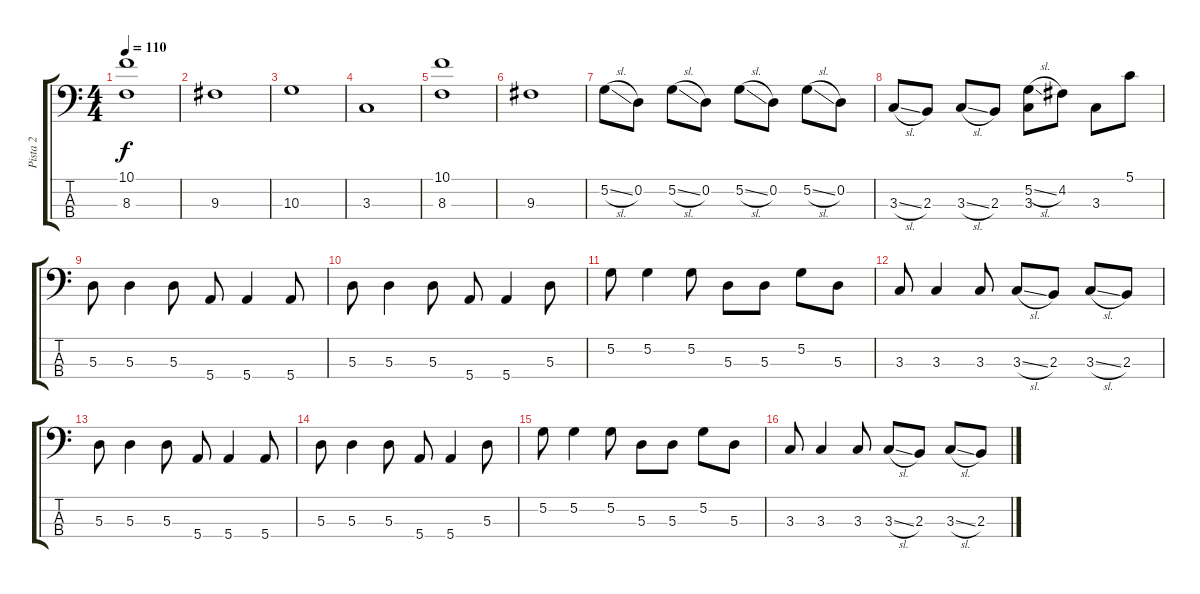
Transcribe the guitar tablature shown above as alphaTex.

\track ("Pista 2" "Pista 2") {instrument electricbassfinger}
\staff {score tabs}
\tuning (G2 D2 A1 E1) {hide}
\ts (4 4)
\tempo 110
\clef f4
\ks c
(10.1 8.3).1{dy f} |
9.3.1 |
10.3.1 |
3.3.1 |
(10.1 8.3).1 |
9.3.1 |
5.2{sl}.8 0.2.8 5.2{sl}.8 0.2.8 5.2{sl}.8 0.2.8 5.2{sl}.8 0.2.8 |
3.3{sl}.8 2.3.8 3.3{sl}.8 2.3.8 (5.2{sl} 3.3).8 4.2.8 3.3.8 5.1.8 |
5.3.8 5.3.4 5.3.8 5.4.8 5.4.4 5.4.8 |
5.3.8 5.3.4 5.3.8 5.4.8 5.4.4 5.3.8 |
5.2.8 5.2.4 5.2.8 5.3.8 5.3.8 5.2.8 5.3.8 |
3.3.8 3.3.4 3.3.8 3.3{sl}.8 2.3.8 3.3{sl}.8 2.3.8 |
5.3.8 5.3.4 5.3.8 5.4.8 5.4.4 5.4.8 |
5.3.8 5.3.4 5.3.8 5.4.8 5.4.4 5.3.8 |
5.2.8 5.2.4 5.2.8 5.3.8 5.3.8 5.2.8 5.3.8 |
3.3.8 3.3.4 3.3.8 3.3{sl}.8 2.3.8 3.3{sl}.8 2.3.8
